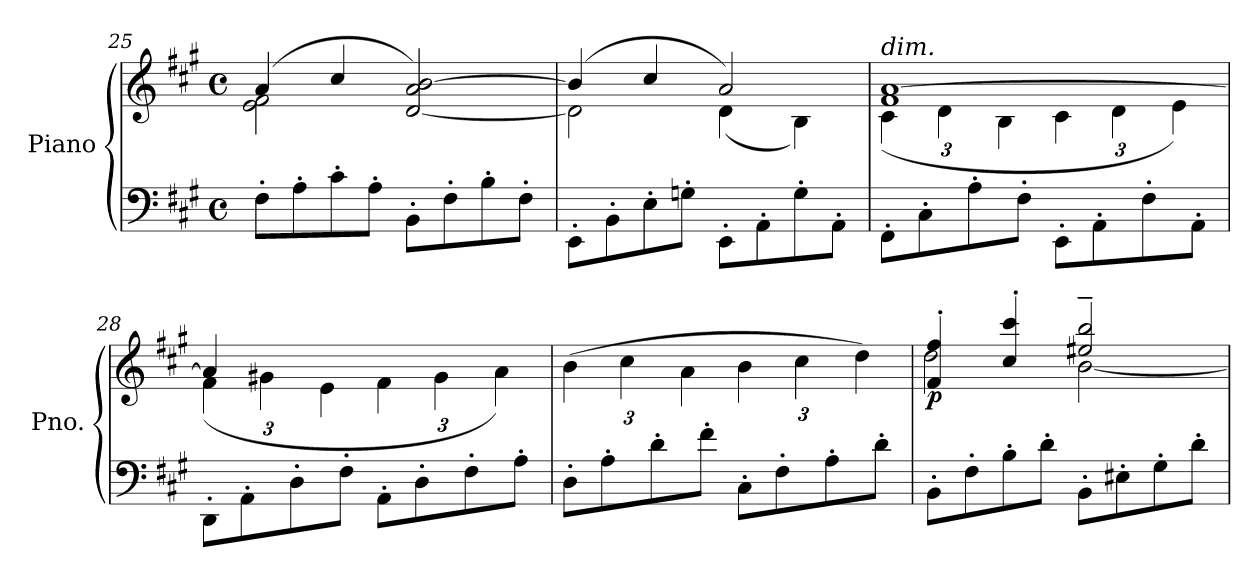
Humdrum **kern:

**kern	**kern	**dynam
*part1	*part1	*part1
*staff2	*staff1	*staff1/2
*I"Piano	*	*
*I'Pno.	*	*
*clefF4	*clefG2	*
*k[f#c#g#]	*k[f#c#g#]	*
*M4/4	*M4/4	*
*met(c)	*met(c)	*
=25	=25	=25
*	*^	*
8F#'\L	(>4a/	2e\ 2f#\	.
8A'\	.	.	.
8c#'\	4cc#/	.	.
8A'\J	.	.	.
8BB'\L	[2d/ 2a/ [2b/)	2ryy	.
8F#'\	.	.	.
8B'\	.	.	.
8F#'\J	.	.	.
=26	=26	=26	=26
8EE'\L	(>4b/]	2d\]	.
8BB'\	.	.	.
8E'\	4cc#/	.	.
8Gn'\J	.	.	.
8EE'\L	2a/)	(<4d\	.
8AA'\	.	.	.
8G'\	.	4B\)	.
8AA'\J	.	.	.
=27	=27	=27	=27
*	*	*Xbrackettup	*
!	!LO:TX:a:i:t=dim.	!	!
8FF#'\L	1f# [1a	(<6c#\	.
8C#'\	.	.	.
.	.	6d\	.
8A'\	.	.	.
.	.	6B\	.
8F#'\J	.	.	.
8EE'\L	.	6c#\	.
8AA'\	.	.	.
.	.	6d\	.
8F#'\	.	.	.
.	.	6e\)	.
8AA'\J	.	.	.
!!LO:LB:g=z	!!
=28	=28	=28	=28
8DD'\L	4a/]	(<6f#\	.
8AA'\	.	.	.
.	.	6g#X\	.
8D'\	4ryy	.	.
.	.	6e\	.
8F#'\J	.	.	.
8AA'\L	2ryy	6f#\	.
8D'\	.	.	.
.	.	6g#\	.
8F#'\	.	.	.
.	.	6a\)	.
8A'\J	.	.	.
*	*v	*v	*
=29	=29	=29
8D'\L	(>6b\	.
8A'\	.	.
.	6cc#\	.
8d'\	.	.
.	6a\	.
8f#'\J	.	.
8C#'\L	6b\	.
8F#'\	.	.
.	6cc#\	.
8A'\	.	.
.	6dd\)	.
8d'\J	.	.
=30	=30	=30
*	*^	*
!	!	!	!LO:DY:b
8BB'\L	4f#/' 4ff#/'	2dd\	p
8F#'\	.	.	.
8B'\	4cc#/' 4ccc#/'	.	.
8d'\J	.	.	.
8BB'\L	2ee#X/~ 2bb/~	[2b\	.
8E#X'\	.	.	.
8G#'\	.	.	.
8d'\J	.	.	.
*	*v	*v	*
=	=	=
*-	*-	*-
